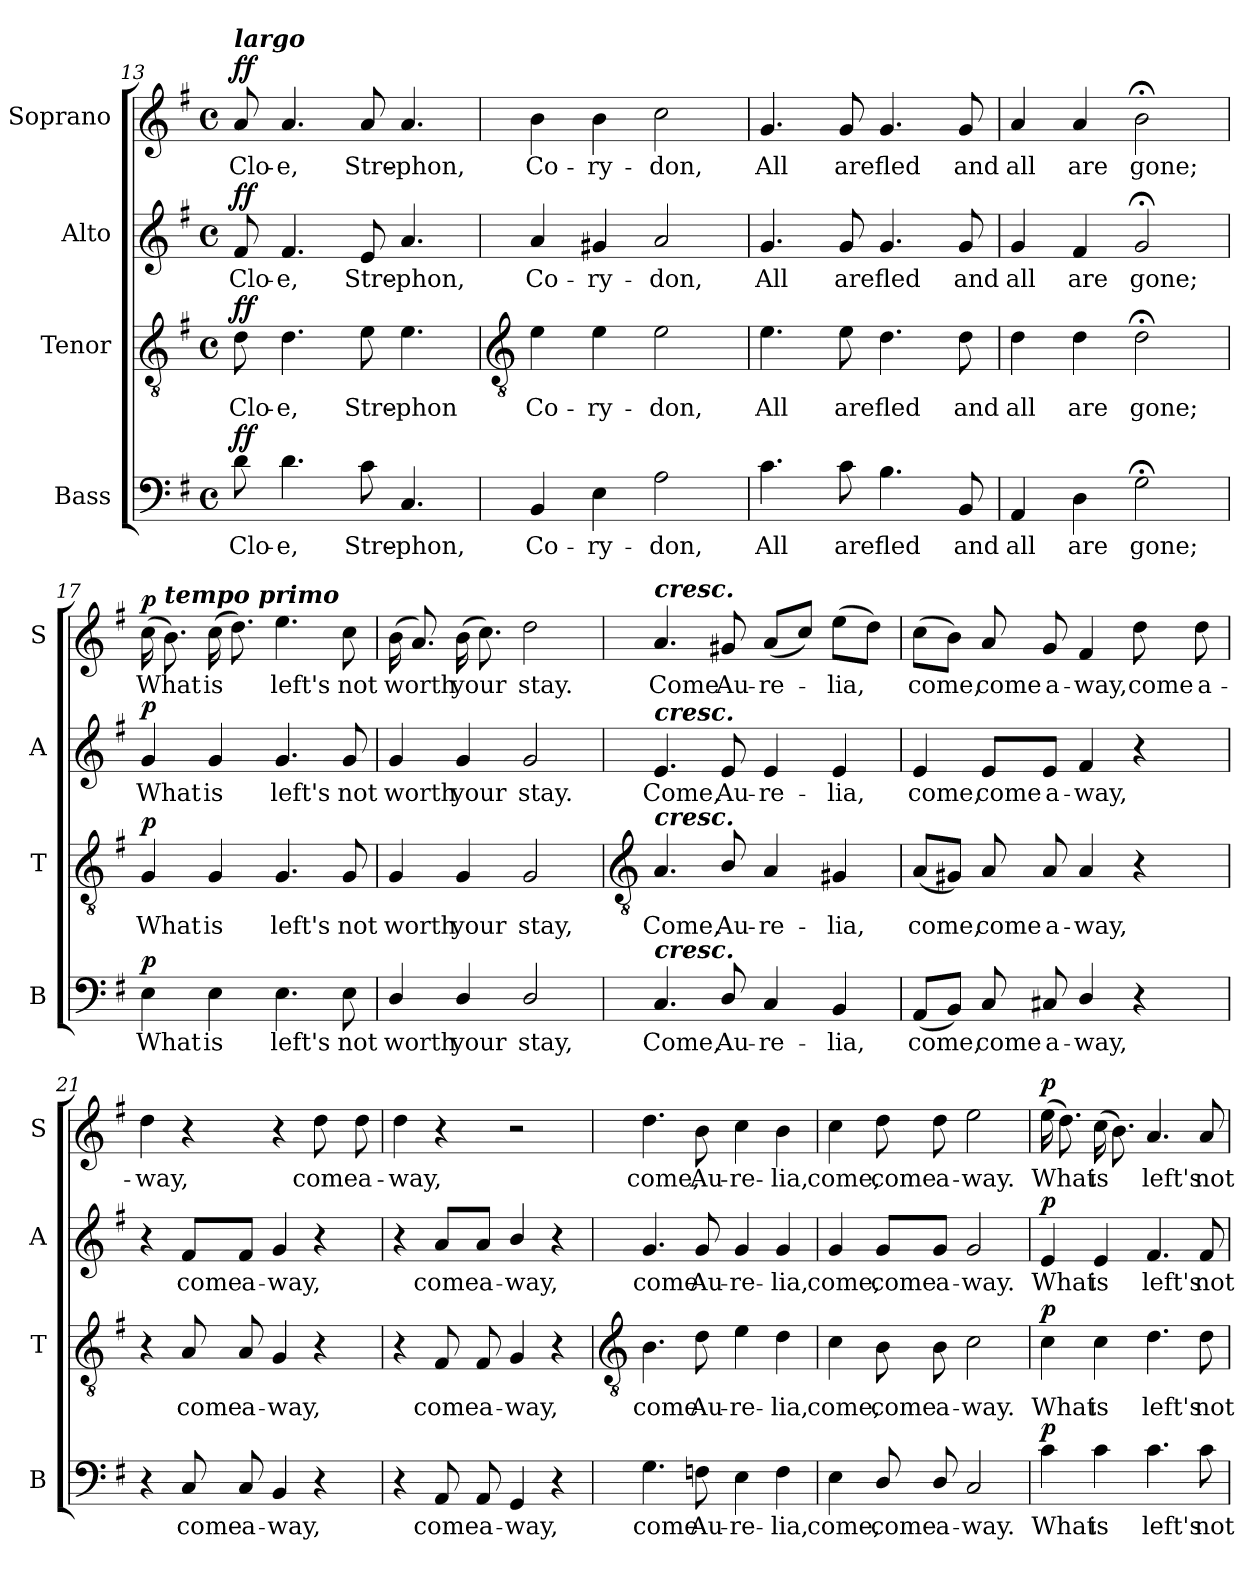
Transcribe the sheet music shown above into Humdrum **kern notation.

**kern	**text	**dynam	**kern	**text	**dynam	**kern	**text	**dynam	**kern	**text	**dynam
*part4	*part4	*part4	*part3	*part3	*part3	*part2	*part2	*part2	*part1	*part1	*part1
*staff4	*staff4	*staff4	*staff3	*staff3	*staff3	*staff2	*staff2	*staff2	*staff1	*staff1	*staff1
*I"Bass	*	*	*I"Tenor	*	*	*I"Alto	*	*	*I"Soprano	*	*
*I'B	*	*	*I'T	*	*	*I'A	*	*	*I'S	*	*
*clefF4	*	*	*clefGv2	*	*	*clefG2	*	*	*clefG2	*	*
*k[f#]	*	*	*k[f#]	*	*	*k[f#]	*	*	*k[f#]	*	*
*G:	*	*	*G:	*	*	*G:	*	*	*G:	*	*
*M4/4	*	*	*M4/4	*	*	*M4/4	*	*	*M4/4	*	*
*met(c)	*	*	*met(c)	*	*	*met(c)	*	*	*met(c)	*	*
=13	=13	=13	=13	=13	=13	=13	=13	=13	=13	=13	=13
!	!	!	!	!	!	!	!	!	!LO:TX:a:Bi:t=largo	!	!
!	!LO:LY:b	!LO:DY:b	!	!LO:LY:b	!LO:DY:b	!	!LO:LY:b	!LO:DY:b	!	!LO:LY:b	!LO:DY:b
8d	Clo-	ff	8d	Clo-	ff	8f#	Clo-	ff	8a	Clo-	ff
!	!LO:LY:b	!	!	!LO:LY:b	!	!	!LO:LY:b	!	!	!LO:LY:b	!
4.d	-e,	.	4.d	-e,	.	4.f#	-e,	.	4.a	-e,	.
!	!LO:LY:b	!	!	!LO:LY:b	!	!	!LO:LY:b	!	!	!LO:LY:b	!
8c	Stre-	.	8e	Stre-	.	8e	Stre-	.	8a	Stre-	.
!	!LO:LY:b	!	!	!LO:LY:b	!	!	!LO:LY:b	!	!	!LO:LY:b	!
4.C	-phon,	.	4.e	-phon	.	4.a	-phon,	.	4.a	-phon,	.
!!LO:LB:g=z
=14	=14	=14	=14	=14	=14	=14	=14	=14	=14	=14	=14
*	*	*	*clefGv2	*	*	*	*	*	*	*	*
!	!LO:LY:b	!	!	!LO:LY:b	!	!	!LO:LY:b	!	!	!LO:LY:b	!
4BB	Co-	.	4e	Co-	.	4a	Co-	.	4b	Co-	.
!	!LO:LY:b	!	!	!LO:LY:b	!	!	!LO:LY:b	!	!	!LO:LY:b	!
4E	-ry-	.	4e	-ry-	.	4g#X	-ry-	.	4b	-ry-	.
!	!LO:LY:b	!	!	!LO:LY:b	!	!	!LO:LY:b	!	!	!LO:LY:b	!
2A	-don,	.	2e	-don,	.	2a	-don,	.	2cc	-don,	.
=15	=15	=15	=15	=15	=15	=15	=15	=15	=15	=15	=15
!	!LO:LY:b	!	!	!LO:LY:b	!	!	!LO:LY:b	!	!	!LO:LY:b	!
4.c	All	.	4.e	All	.	4.g	All	.	4.g	All	.
!	!LO:LY:b	!	!	!LO:LY:b	!	!	!LO:LY:b	!	!	!LO:LY:b	!
8c	are	.	8e	are	.	8g	are	.	8g	are	.
!	!LO:LY:b	!	!	!LO:LY:b	!	!	!LO:LY:b	!	!	!LO:LY:b	!
4.B	fled	.	4.d	fled	.	4.g	fled	.	4.g	fled	.
!	!LO:LY:b	!	!	!LO:LY:b	!	!	!LO:LY:b	!	!	!LO:LY:b	!
8BB	and	.	8d	and	.	8g	and	.	8g	and	.
=16	=16	=16	=16	=16	=16	=16	=16	=16	=16	=16	=16
!	!LO:LY:b	!	!	!LO:LY:b	!	!	!LO:LY:b	!	!	!LO:LY:b	!
4AA	all	.	4d	all	.	4g	all	.	4a	all	.
!	!LO:LY:b	!	!	!LO:LY:b	!	!	!LO:LY:b	!	!	!LO:LY:b	!
4D	are	.	4d	are	.	4f#	are	.	4a	are	.
!	!LO:LY:b	!	!	!LO:LY:b	!	!	!LO:LY:b	!	!	!LO:LY:b	!
2G;<	gone;	.	2d;<	gone;	.	2g;<	gone;	.	2b;<\	gone;	.
=17	=17	=17	=17	=17	=17	=17	=17	=17	=17	=17	=17
!	!LO:LY:b	!LO:DY:b	!	!LO:LY:b	!LO:DY:b	!	!LO:LY:b	!LO:DY:b	!	!LO:LY:b	!LO:DY:b
4E	What	p	4G	What	p	4g	What	p	(>16ccLL	What	p
!	!	!	!	!	!	!	!	!	!LO:TX:a:Bi:t=tempo primo	!	!
.	.	.	.	.	.	.	.	.	8.bJ)	.	.
!	!LO:LY:b	!	!	!LO:LY:b	!	!	!LO:LY:b	!	!	!LO:LY:b	!
4E	is	.	4G	is	.	4g	is	.	(>16ccLL	is	.
.	.	.	.	.	.	.	.	.	8.ddJ)	.	.
!	!LO:LY:b	!	!	!LO:LY:b	!	!	!LO:LY:b	!	!	!LO:LY:b	!
4.E	left's	.	4.G	left's	.	4.g	left's	.	4.ee	left's	.
!	!LO:LY:b	!	!	!LO:LY:b	!	!	!LO:LY:b	!	!	!LO:LY:b	!
8E	not	.	8G	not	.	8g	not	.	8cc	not	.
=18	=18	=18	=18	=18	=18	=18	=18	=18	=18	=18	=18
!	!LO:LY:b	!	!	!LO:LY:b	!	!	!LO:LY:b	!	!	!LO:LY:b	!
4D/	worth	.	4G	worth	.	4g	worth	.	(<16bLL	worth	.
.	.	.	.	.	.	.	.	.	8.aJ)	.	.
!	!LO:LY:b	!	!	!LO:LY:b	!	!	!LO:LY:b	!	!	!LO:LY:b	!
4D/	your	.	4G	your	.	4g	your	.	(>16bLL	your	.
.	.	.	.	.	.	.	.	.	8.ccJ)	.	.
!	!LO:LY:b	!	!	!LO:LY:b	!	!	!LO:LY:b	!	!	!LO:LY:b	!
2D/	stay,	.	2G	stay,	.	2g	stay.	.	2dd	stay.	.
!!LO:LB:g=z
=19	=19	=19	=19	=19	=19	=19	=19	=19	=19	=19	=19
*	*	*	*clefGv2	*	*	*	*	*	*	*	*
!	!	!	!	!	!	!	!	!	!LO:TX:a:Bi:t=cresc.	!	!
!	!	!	!	!	!	!LO:TX:a:Bi:t=cresc.	!	!	!	!	!
!	!	!	!LO:TX:a:Bi:t=cresc.	!	!	!	!	!	!	!	!
!LO:TX:a:Bi:t=cresc.	!	!	!	!	!	!	!	!	!	!	!
!	!LO:LY:b	!	!	!LO:LY:b	!	!	!LO:LY:b	!	!	!LO:LY:b	!
4.C	Come,	.	4.A	Come,	.	4.e	Come,	.	4.a	Come	.
!	!LO:LY:b	!	!	!LO:LY:b	!	!	!LO:LY:b	!	!	!LO:LY:b	!
8D/	Au-	.	8B/	Au-	.	8e	Au-	.	8g#X	Au-	.
!	!LO:LY:b	!	!	!LO:LY:b	!	!	!LO:LY:b	!	!	!LO:LY:b	!
4C	-re-	.	4A/	-re-	.	4e	-re-	.	(<8a/L	-re-	.
.	.	.	.	.	.	.	.	.	8cc/J)	.	.
!	!LO:LY:b	!	!	!LO:LY:b	!	!	!LO:LY:b	!	!	!LO:LY:b	!
4BB	-lia,	.	4G#X	-lia,	.	4e	-lia,	.	(>8eeL	lia,	.
.	.	.	.	.	.	.	.	.	8ddJ)	.	.
=20	=20	=20	=20	=20	=20	=20	=20	=20	=20	=20	=20
!	!LO:LY:b	!	!	!LO:LY:b	!	!	!LO:LY:b	!	!	!LO:LY:b	!
(<8AAL	come,	.	(<8AL	come,	.	4e	come,	.	(>8ccL	come,	.
8BBJ)	.	.	8G#XJ)	.	.	.	.	.	8bJ)	.	.
!	!LO:LY:b	!	!	!LO:LY:b	!	!	!LO:LY:b	!	!	!LO:LY:b	!
8C	come	.	8A/	come	.	8e/L	come	.	8a	come	.
!	!LO:LY:b	!	!	!LO:LY:b	!	!	!LO:LY:b	!	!	!LO:LY:b	!
8C#X	a-	.	8A/	a-	.	8e/J	a-	.	8g	a-	.
!	!LO:LY:b	!	!	!LO:LY:b	!	!	!LO:LY:b	!	!	!LO:LY:b	!
4D/	-way,	.	4A/	-way,	.	4f#	-way,	.	4f#	-way,	.
!	!	!	!	!	!	!	!	!	!	!LO:LY:b	!
4r	.	.	4r	.	.	4r	.	.	8dd	come	.
!	!	!	!	!	!	!	!	!	!	!LO:LY:b	!
.	.	.	.	.	.	.	.	.	8dd	a-	.
=21	=21	=21	=21	=21	=21	=21	=21	=21	=21	=21	=21
!	!	!	!	!	!	!	!	!	!	!LO:LY:b	!
4r	.	.	4r	.	.	4r	.	.	4dd	-way,	.
!	!LO:LY:b	!	!	!LO:LY:b	!	!	!LO:LY:b	!	!	!	!
8C	come	.	8A	come	.	8f#/L	come	.	4r	.	.
!	!LO:LY:b	!	!	!LO:LY:b	!	!	!LO:LY:b	!	!	!	!
8C	a-	.	8A	a-	.	8f#/J	a-	.	.	.	.
!	!LO:LY:b	!	!	!LO:LY:b	!	!	!LO:LY:b	!	!	!	!
4BB	-way,	.	4G	way,	.	4g	-way,	.	4r	.	.
!	!	!	!	!	!	!	!	!	!	!LO:LY:b	!
4r	.	.	4r	.	.	4r	.	.	8dd	come	.
!	!	!	!	!	!	!	!	!	!	!LO:LY:b	!
.	.	.	.	.	.	.	.	.	8dd	a-	.
=22	=22	=22	=22	=22	=22	=22	=22	=22	=22	=22	=22
!	!	!	!	!	!	!	!	!	!	!LO:LY:b	!
4r	.	.	4r	.	.	4r	.	.	4dd	-way,	.
!	!LO:LY:b	!	!	!LO:LY:b	!	!	!LO:LY:b	!	!	!	!
8AA	come	.	8F#	come	.	8a/L	come	.	4r	.	.
!	!LO:LY:b	!	!	!LO:LY:b	!	!	!LO:LY:b	!	!	!	!
8AA	a-	.	8F#	a-	.	8a/J	a-	.	.	.	.
!	!LO:LY:b	!	!	!LO:LY:b	!	!	!LO:LY:b	!	!	!	!
4GG	-way,	.	4G	-way,	.	4b/	-way,	.	2r	.	.
4r	.	.	4r	.	.	4r	.	.	.	.	.
!!LO:LB:g=z
=23	=23	=23	=23	=23	=23	=23	=23	=23	=23	=23	=23
*	*	*	*clefGv2	*	*	*	*	*	*	*	*
!	!LO:LY:b	!	!	!LO:LY:b	!	!	!LO:LY:b	!	!	!LO:LY:b	!
4.G	come	.	4.B	come	.	4.g	come	.	4.dd	come,	.
!	!LO:LY:b	!	!	!LO:LY:b	!	!	!LO:LY:b	!	!	!LO:LY:b	!
8Fn	Au-	.	8d	Au-	.	8g	Au-	.	8b	Au-	.
!	!LO:LY:b	!	!	!LO:LY:b	!	!	!LO:LY:b	!	!	!LO:LY:b	!
4E	-re-	.	4e	-re-	.	4g	-re-	.	4cc	-re-	.
!	!LO:LY:b	!	!	!LO:LY:b	!	!	!LO:LY:b	!	!	!LO:LY:b	!
4F	-lia,	.	4d	-lia,	.	4g	-lia,	.	4b	-lia,	.
=24	=24	=24	=24	=24	=24	=24	=24	=24	=24	=24	=24
!	!LO:LY:b	!	!	!LO:LY:b	!	!	!LO:LY:b	!	!	!LO:LY:b	!
4E	come,	.	4c	come,	.	4g	come,	.	4cc	come,	.
!	!LO:LY:b	!	!	!LO:LY:b	!	!	!LO:LY:b	!	!	!LO:LY:b	!
8D/	come	.	8B	come	.	8g/L	come	.	8dd	come	.
!	!LO:LY:b	!	!	!LO:LY:b	!	!	!LO:LY:b	!	!	!LO:LY:b	!
8D/	a-	.	8B	a-	.	8g/J	a-	.	8dd	a-	.
!	!LO:LY:b	!	!	!LO:LY:b	!	!	!LO:LY:b	!	!	!LO:LY:b	!
2C	-way.	.	2c	-way.	.	2g	-way.	.	2ee	-way.	.
=25	=25	=25	=25	=25	=25	=25	=25	=25	=25	=25	=25
!	!LO:LY:b	!LO:DY:b	!	!LO:LY:b	!LO:DY:b	!	!LO:LY:b	!LO:DY:b	!	!LO:LY:b	!LO:DY:b
4c	What	p	4c	What	p	4e	What	p	(>16eeLL	What	p
.	.	.	.	.	.	.	.	.	8.ddJ)	.	.
!	!LO:LY:b	!	!	!LO:LY:b	!	!	!LO:LY:b	!	!	!LO:LY:b	!
4c	is	.	4c	is	.	4e	is	.	(>16ccLL	is	.
.	.	.	.	.	.	.	.	.	8.bJ)	.	.
!	!LO:LY:b	!	!	!LO:LY:b	!	!	!LO:LY:b	!	!	!LO:LY:b	!
4.c	left's	.	4.d	left's	.	4.f#	left's	.	4.a	left's	.
!	!LO:LY:b	!	!	!LO:LY:b	!	!	!LO:LY:b	!	!	!LO:LY:b	!
8c	not	.	8d	not	.	8f#	not	.	8a	not	.
=	=	=	=	=	=	=	=	=	=	=	=
*-	*-	*-	*-	*-	*-	*-	*-	*-	*-	*-	*-
